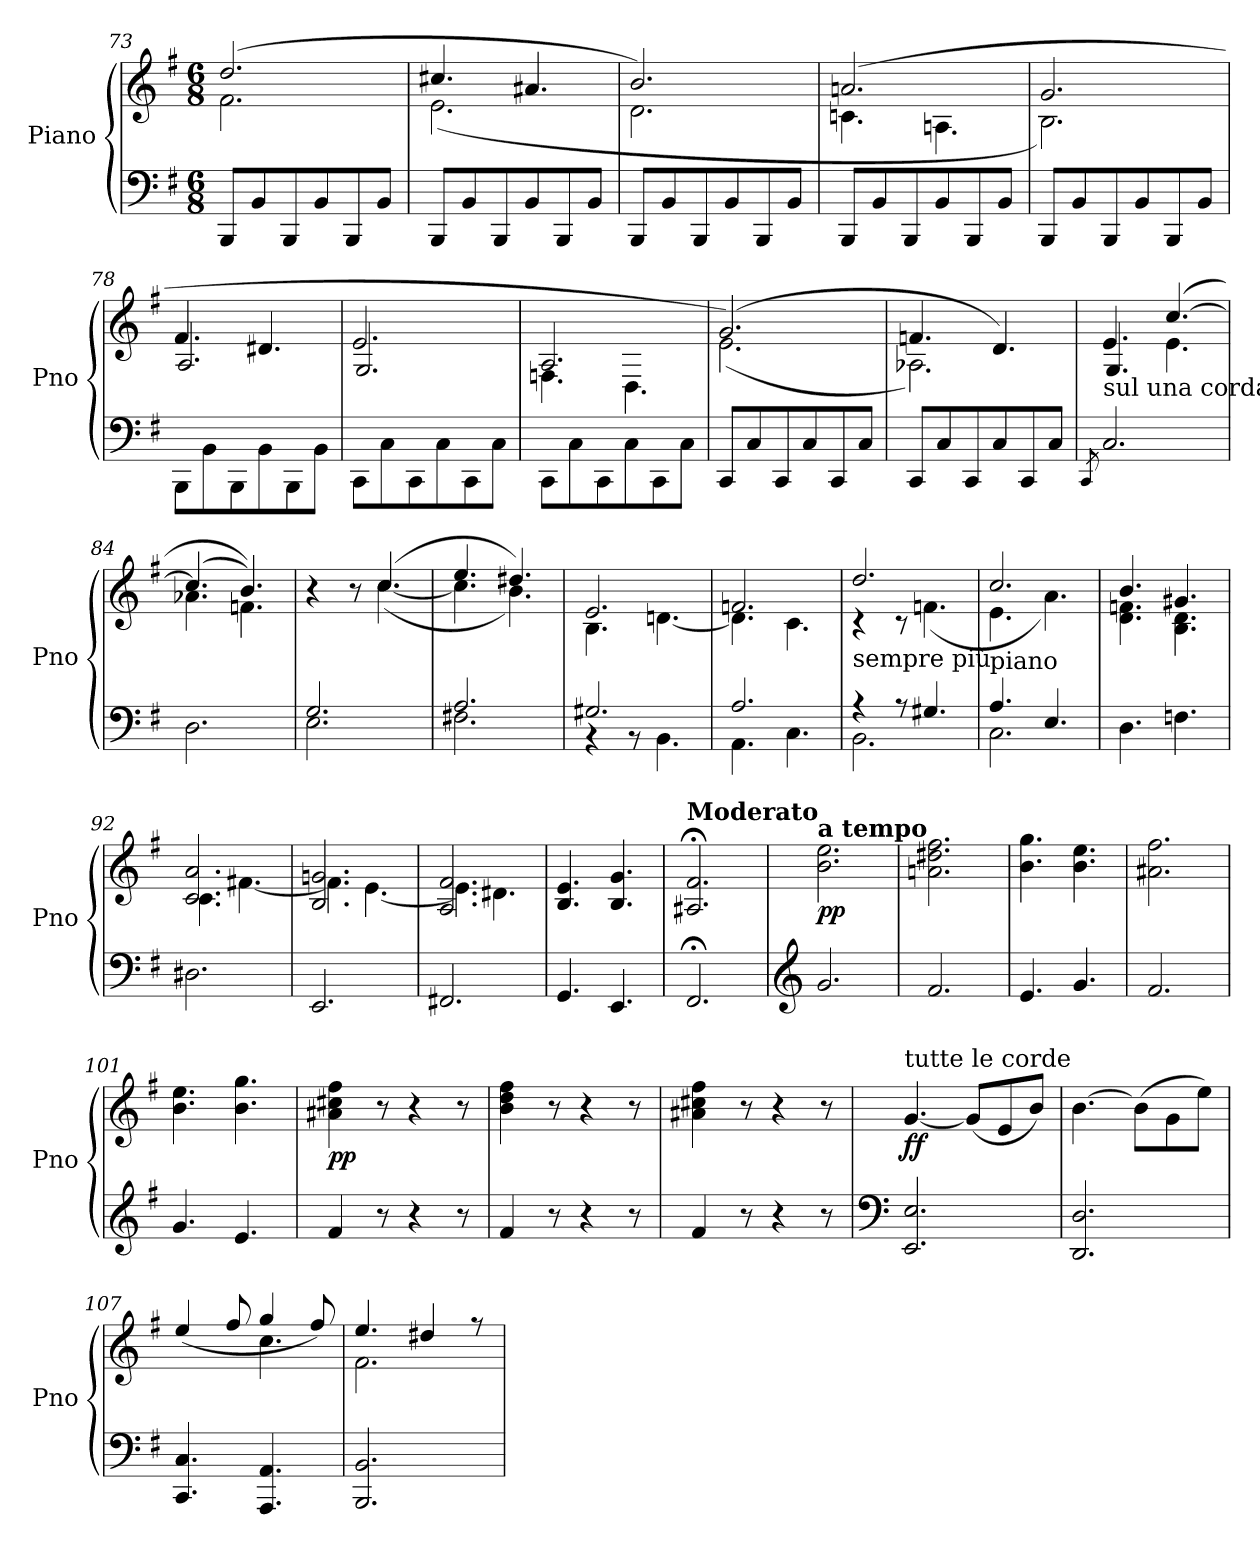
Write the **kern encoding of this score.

**kern	**kern	**dynam
*part1	*part1	*part1
*staff2	*staff1	*staff1/2
*I"Piano	*	*
*I'Pno	*	*
*clefF4	*clefG2	*
*k[f#]	*k[f#]	*
*G:	*G:	*
*M6/8	*M6/8	*
=73	=73	=73
*	*^	*
8BBB/L	(>2.dd/	2.f#\	.
8BB/	.	.	.
8BBB/	.	.	.
8BB/	.	.	.
8BBB/	.	.	.
8BB/J	.	.	.
=74	=74	=74	=74
8BBB/L	4.cc#X/	(<2.e\	.
8BB/	.	.	.
8BBB/	.	.	.
8BB/	4.a#X/	.	.
8BBB/	.	.	.
8BB/J	.	.	.
=75	=75	=75	=75
8BBB/L	2.b/)	2.d\	.
8BB/	.	.	.
8BBB/	.	.	.
8BB/	.	.	.
8BBB/	.	.	.
8BB/J	.	.	.
=76	=76	=76	=76
8BBB/L	(>2.an/	4.cn\	.
8BB/	.	.	.
8BBB/	.	.	.
8BB/	.	4.An\	.
8BBB/	.	.	.
8BB/J	.	.	.
!!LO:LB:g=z	!!
=77	=77	=77	=77
8BBB/L	2.g/	2.B\)	.
8BB/	.	.	.
8BBB/	.	.	.
8BB/	.	.	.
8BBB/	.	.	.
8BB/J	.	.	.
=78	=78	=78	=78
8BBB\L	4.f#/	2.A/	.
8BB\	.	.	.
8BBB\	.	.	.
8BB\	4.d#X/	.	.
8BBB\	.	.	.
8BB\J	.	.	.
=79	=79	=79	=79
8CC\L	2.e/	2.G/	.
8C\	.	.	.
8CC\	.	.	.
8C\	.	.	.
8CC\	.	.	.
8C\J	.	.	.
=80	=80	=80	=80
8CC\L	2.A/	4.Fn\	.
8C\	.	.	.
8CC\	.	.	.
8C\	.	4.D\	.
8CC\	.	.	.
8C\J	.	.	.
=81	=81	=81	=81
8CC/L	(>2.g/)	(<2.e\	.
8C/	.	.	.
8CC/	.	.	.
8C/	.	.	.
8CC/	.	.	.
8C/J	.	.	.
=82	=82	=82	=82
8CC/L	4.fn/	2.A-X\)	.
8C/	.	.	.
8CC/	.	.	.
8C/	4.d/)	.	.
8CC/	.	.	.
8C/J	.	.	.
=83	=83	=83	=83
8qCC/	.	.	.
!	!LO:TX:b:t=sul una corda	!	!
2.C/	4.e/	4.G/	.
.	(>[4.cc/	4.e\	.
!!LO:LB:g=z	!!
=84	=84	=84	=84
2.D\	(>4.cc/]	4.a-X\	.
.	4.b/))	4.fn\	.
=85	=85	=85	=85
*^	*	*	*
2.G/	2.E\	4r	4.ryy	.
.	.	8r	.	.
.	.	(>4.cc/	(<[4.cc\	.
=86	=86	=86	=86	=86
2.A/	2.F#X\	4.ee/	4.cc\]	.
.	.	4.dd#X/)	4.b\)	.
=87	=87	=87	=87	=87
2.G#X/	4r	2.e/	4.B\	.
.	8r	.	.	.
.	4.BB\	.	[4.dn\	.
=88	=88	=88	=88	=88
2.A/	4.AA\	2.fn/	4.d\]	.
.	4.C\	.	4.c\	.
=89	=89	=89	=89	=89
!	!	!LO:TX:b:t=sempre più	!	!
4r	2.BB\	2.dd/	4r	.
8r	.	.	8r	.
4.G#X/	.	.	(<4.fn\	.
=90	=90	=90	=90	=90
!	!	!LO:TX:b:t=piano	!	!
4.A/	2.C\	2.cc/	4.e\	.
4.E/	.	.	4.a\)	.
*v	*v	*	*	*
=91	=91	=91	=91
4.D\	4.b/	4.d\ 4.fn\	.
4.Fn\	4.g#X/	4.B\ 4.d\	.
=92	=92	=92	=92
2.D#X\	2.c/ 2.a/	4.c\	.
.	.	[4.f#X\	.
=93	=93	=93	=93
2.EE/	2.B/ 2.gn/	4.f#\]	.
.	.	[4.e\	.
!!LO:LB:g=z	!!
=94	=94	=94	=94
2.FF#X/	2.A/ 2.f#/	4.e\]	.
.	.	4.d#X\	.
*	*v	*v	*
=95	=95	=95
4.GG/	4.B/ 4.e/	.
4.EE/	4.B/ 4.g/	.
=96	=96	=96
!	!LO:TX:a:B:t=Moderato	!
2.FF#;</	2.A#X/;< 2.f#/;<	.
=97	=97	=97
*clefG2	*	*
!	!LO:TX:a:B:t=a tempo	!
!	!	!LO:DY:b
2.g/	2.b\ 2.ee\	pp
=98	=98	=98
2.f#/	2.an\ 2.dd#X\ 2.ff#\	.
=99	=99	=99
4.e/	4.b\ 4.gg\	.
4.g/	4.b\ 4.ee\	.
=100	=100	=100
2.f#/	2.a#X\ 2.ff#\	.
=101	=101	=101
4.g/	4.b\ 4.ee\	.
4.e/	4.b\ 4.gg\	.
=102	=102	=102
!	!	!LO:DY:b
4f#/	4a#X\ 4cc#X\ 4ff#\	pp
8r	8r	.
4r	4r	.
8r	8r	.
=103	=103	=103
4f#/	4b\ 4dd\ 4ff#\	.
8r	8r	.
4r	4r	.
8r	8r	.
=104	=104	=104
4f#/	4a#X\ 4cc#X\ 4ff#\	.
8r	8r	.
4r	4r	.
8r	8r	.
!!LO:LB:g=z
=105	=105	=105
*clefF4	*	*
!	!LO:TX:a:t=tutte le corde	!
!	!	!LO:DY:b
2.EE/ 2.E/	[4.g/	ff
.	(<8g/L]	.
.	8e/	.
.	8b/J)	.
=106	=106	=106
2.DD/ 2.D/	[4.b\	.
.	(>8b\L]	.
.	8g\	.
.	8ee\J)	.
=107	=107	=107
*	*^	*
4.CC/ 4.C/	(>4ee/	4.ryy	.
.	8ff#/	.	.
4.AAA/ 4.AA/	4gg/	4.cc\	.
.	8ff#/)	.	.
=108	=108	=108	=108
2.BBB/ 2.BB/	4.ee/	2.f#\	.
.	4dd#X/	.	.
.	8rff	.	.
*	*v	*v	*
=	=	=
*-	*-	*-
